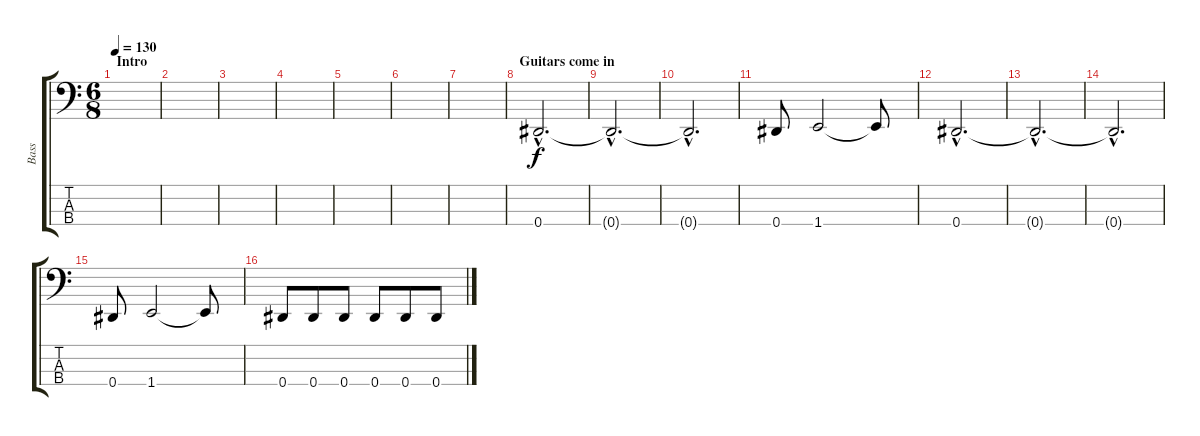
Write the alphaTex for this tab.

\track ("Bass" "Bass") {instrument electricbasspick}
\staff {score tabs}
\tuning (Gb2 Db2 Ab1 Eb1) {hide}
\ts (6 8)
\section ("" "Intro")
\tempo 130
\clef f4
\ks c
|
|
|
|
|
|
|
\section ("" "Guitars come in")
0.4{hac}.2{d} |
0.4{hac t}.2{d} |
0.4{hac t}.2{d} |
0.4.8 1.4.2 1.4{t}.8 |
0.4{hac}.2{d} |
0.4{hac t}.2{d} |
0.4{hac t}.2{d} |
0.4.8 1.4.2 1.4{t}.8 |
0.4.8 0.4.8 0.4.8 0.4.8 0.4.8 0.4.8
